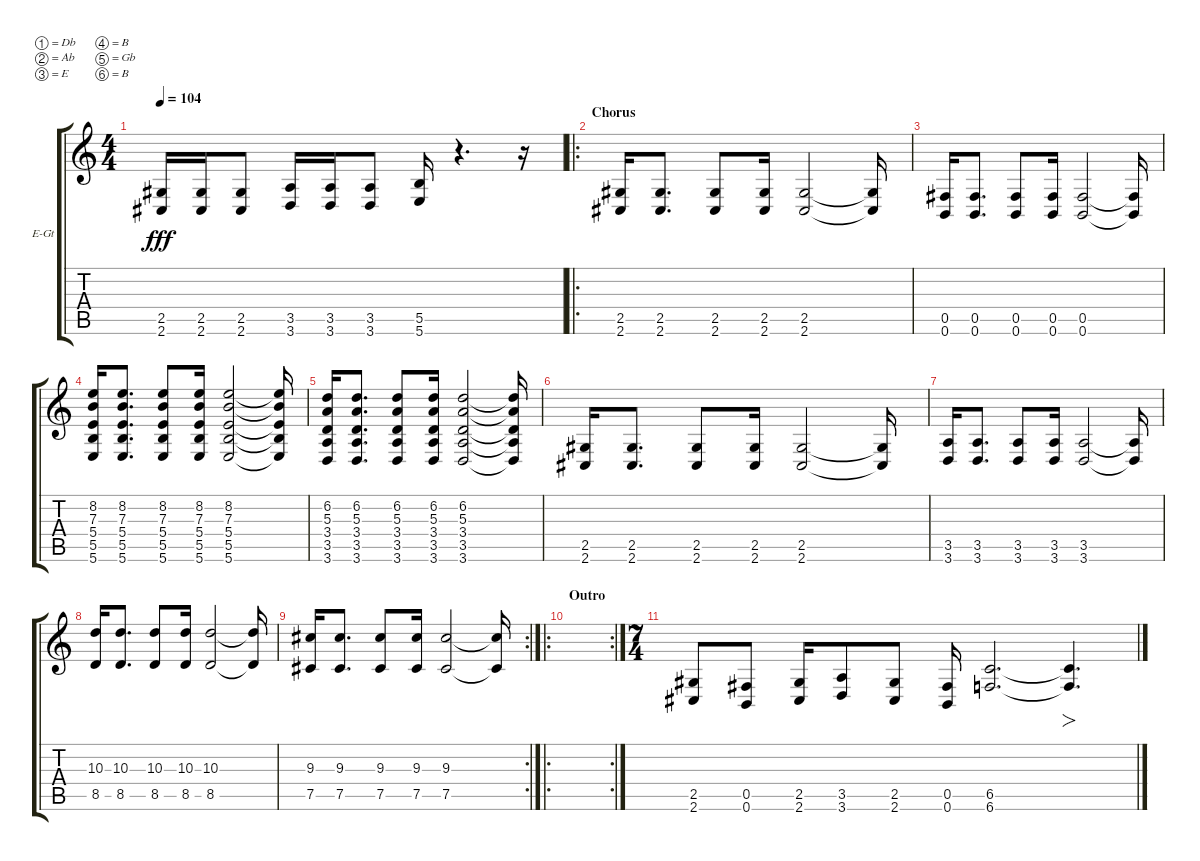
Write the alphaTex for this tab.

\defaultSystemsLayout 4
\bracketExtendMode groupsimilarinstruments
\firstSystemTrackNameOrientation horizontal
\otherSystemsTrackNameOrientation horizontal
\track ("Guitar 1" "E-Gt") {instrument distortionguitar}
\staff {score tabs}
\tuning (Db4 Ab3 E3 B2 Gb2 B1)
\ts (4 4)
\tempo 104
\clef g2
\ks c
(2.6 2.5).16{dy fff} (2.5 2.6).16 (2.6 2.5).8 (3.6 3.5).16 (3.5 3.6).16 (3.5 3.6).8 (5.6 5.5).16 r.4{d} r.16 |
\ro
\section ("" "Chorus")
(2.6 2.5).16 (2.6 2.5).8{d} (2.5 2.6).8 (2.5 2.6).16 (2.5 2.6).2 (2.6{t} 2.5{t}).16 |
(0.6 0.5).16 (0.6 0.5).8{d} (0.5 0.6).8 (0.5 0.6).16 (0.5 0.6).2 (0.6{t} 0.5{t}).16 |
(5.6 5.5 5.4 7.3 8.2).16 (5.6 5.5 7.3 5.4 8.2).8{d} (5.5 5.6 7.3 5.4 8.2).8 (5.5 5.6 7.3 5.4 8.2).16 (5.5 5.6 7.3 5.4 8.2).2 (5.6{t} 5.5{t} 8.2{t} 7.3{t} 5.4{t}).16 |
(3.6 3.5 3.4 5.3 6.2).16 (3.6 3.5 3.4 5.3 6.2).8{d} (3.5 3.6 3.4 5.3 6.2).8 (3.5 3.6 3.4 5.3 6.2).16 (3.5 3.6 3.4 5.3 6.2).2 (3.6{t} 3.5{t} 6.2{t} 5.3{t} 3.4{t}).16 |
(2.6 2.5).16 (2.6 2.5).8{d} (2.5 2.6).8 (2.5 2.6).16 (2.5 2.6).2 (2.6{t} 2.5{t}).16 |
(3.6 3.5).16 (3.6 3.5).8{d} (3.5 3.6).8 (3.5 3.6).16 (3.5 3.6).2 (3.6{t} 3.5{t}).16 |
(10.3 8.5).16 (8.5 10.3).8{d} (8.5 10.3).8 (8.5 10.3).16 (8.5 10.3).2 (8.5{t} 10.3{t}).16 |
\rc 2
(9.3 7.5).16 (7.5 9.3).8{d} (7.5 9.3).8 (7.5 9.3).16 (7.5 9.3).2 (7.5{t} 9.3{t}).16 |
\ro
\rc 2
\section ("" "Outro")
|
\ts (7 4)
(2.6 2.5).8 (0.5 0.6).8 (2.6 2.5).16 (3.6 3.5).8 (2.5 2.6).8 (0.6 0.5).16 (6.5 6.6).2{d} (6.5{t} 6.6{t}).4{fo d}
